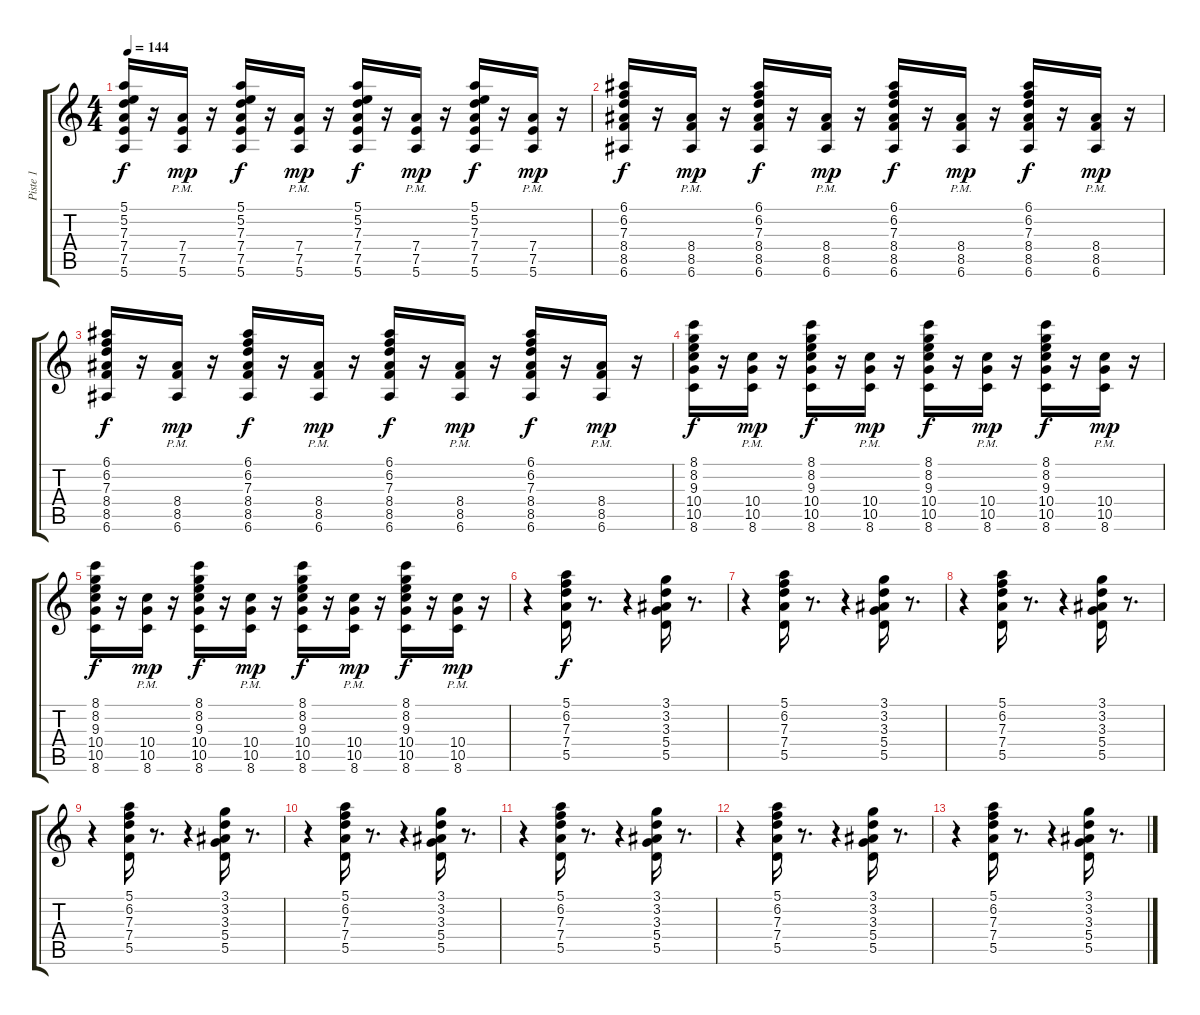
\track ("Piste 1" "Piste 1") {instrument electricguitarclean}
\staff {score tabs}
\tuning (E4 B3 G3 D3 A2 E2) {hide}
\ts (4 4)
\tempo 144
\clef g2
\ks c
(5.1 5.2 7.3 7.4 7.5 5.6).16{dy f} r.16 (7.4 7.5 5.6{pm}).16{dy mp} r.16 (5.1 5.2 7.3 7.4 7.5 5.6).16{dy f} r.16 (7.4 7.5 5.6{pm}).16{dy mp} r.16 (5.1 5.2 7.3 7.4 7.5 5.6).16{dy f} r.16 (7.4 7.5 5.6{pm}).16{dy mp} r.16 (5.1 5.2 7.3 7.4 7.5 5.6).16{dy f} r.16 (7.4 7.5 5.6{pm}).16{dy mp} r.16 |
(6.1 6.2 7.3 8.4 8.5 6.6).16{dy f} r.16 (8.4 8.5 6.6{pm}).16{dy mp} r.16 (6.1 6.2 7.3 8.4 8.5 6.6).16{dy f} r.16 (8.4 8.5 6.6{pm}).16{dy mp} r.16 (6.1 6.2 7.3 8.4 8.5 6.6).16{dy f} r.16 (8.4{pm} 8.5 6.6).16{dy mp} r.16 (6.1 6.2 7.3 8.4 8.5 6.6).16{dy f} r.16 (8.4{pm} 8.5 6.6).16{dy mp} r.16 |
(6.1 6.2 7.3 8.4 8.5 6.6).16{dy f} r.16 (8.4 8.5 6.6{pm}).16{dy mp} r.16 (6.1 6.2 7.3 8.4 8.5 6.6).16{dy f} r.16 (8.4 8.5 6.6{pm}).16{dy mp} r.16 (6.1 6.2 7.3 8.4 8.5 6.6).16{dy f} r.16 (8.4{pm} 8.5 6.6).16{dy mp} r.16 (6.1 6.2 7.3 8.4 8.5 6.6).16{dy f} r.16 (8.4{pm} 8.5 6.6).16{dy mp} r.16 |
(8.1 8.2 9.3 10.4 10.5 8.6).16{dy f} r.16 (10.4 10.5 8.6{pm}).16{dy mp} r.16 (8.1 8.2 9.3 10.4 10.5 8.6).16{dy f} r.16 (10.4 10.5 8.6{pm}).16{dy mp} r.16 (8.1 8.2 9.3 10.4 10.5 8.6).16{dy f} r.16 (10.4{pm} 10.5 8.6).16{dy mp} r.16 (8.1 8.2 9.3 10.4 10.5 8.6).16{dy f} r.16 (10.4{pm} 10.5 8.6).16{dy mp} r.16 |
(8.1 8.2 9.3 10.4 10.5 8.6).16{dy f} r.16 (10.4 10.5 8.6{pm}).16{dy mp} r.16 (8.1 8.2 9.3 10.4 10.5 8.6).16{dy f} r.16 (10.4 10.5 8.6{pm}).16{dy mp} r.16 (8.1 8.2 9.3 10.4 10.5 8.6).16{dy f} r.16 (10.4{pm} 10.5 8.6).16{dy mp} r.16 (8.1 8.2 9.3 10.4 10.5 8.6).16{dy f} r.16 (10.4{pm} 10.5 8.6).16{dy mp} r.16 |
r.4 (5.1 6.2 7.3 7.4 5.5).16{dy f} r.8{d} r.4 (3.1 3.2 3.3 5.4 5.5).16 r.8{d} |
r.4{volume 11} (5.1 6.2 7.3 7.4 5.5).16 r.8{d} r.4 (3.1 3.2 3.3 5.4 5.5).16 r.8{d} |
r.4{volume 9} (5.1 6.2 7.3 7.4 5.5).16 r.8{d} r.4 (3.1 3.2 3.3 5.4 5.5).16 r.8{d} |
r.4{volume 7} (5.1 6.2 7.3 7.4 5.5).16 r.8{d} r.4 (3.1 3.2 3.3 5.4 5.5).16 r.8{d} |
r.4{volume 5} (5.1 6.2 7.3 7.4 5.5).16 r.8{d} r.4 (3.1 3.2 3.3 5.4 5.5).16 r.8{d} |
r.4{volume 4} (5.1 6.2 7.3 7.4 5.5).16 r.8{d} r.4 (3.1 3.2 3.3 5.4 5.5).16 r.8{d} |
r.4{volume 2} (5.1 6.2 7.3 7.4 5.5).16 r.8{d} r.4 (3.1 3.2 3.3 5.4 5.5).16 r.8{d} |
r.4{volume 1} (5.1 6.2 7.3 7.4 5.5).16 r.8{d} r.4 (3.1 3.2 3.3 5.4 5.5).16 r.8{d}
